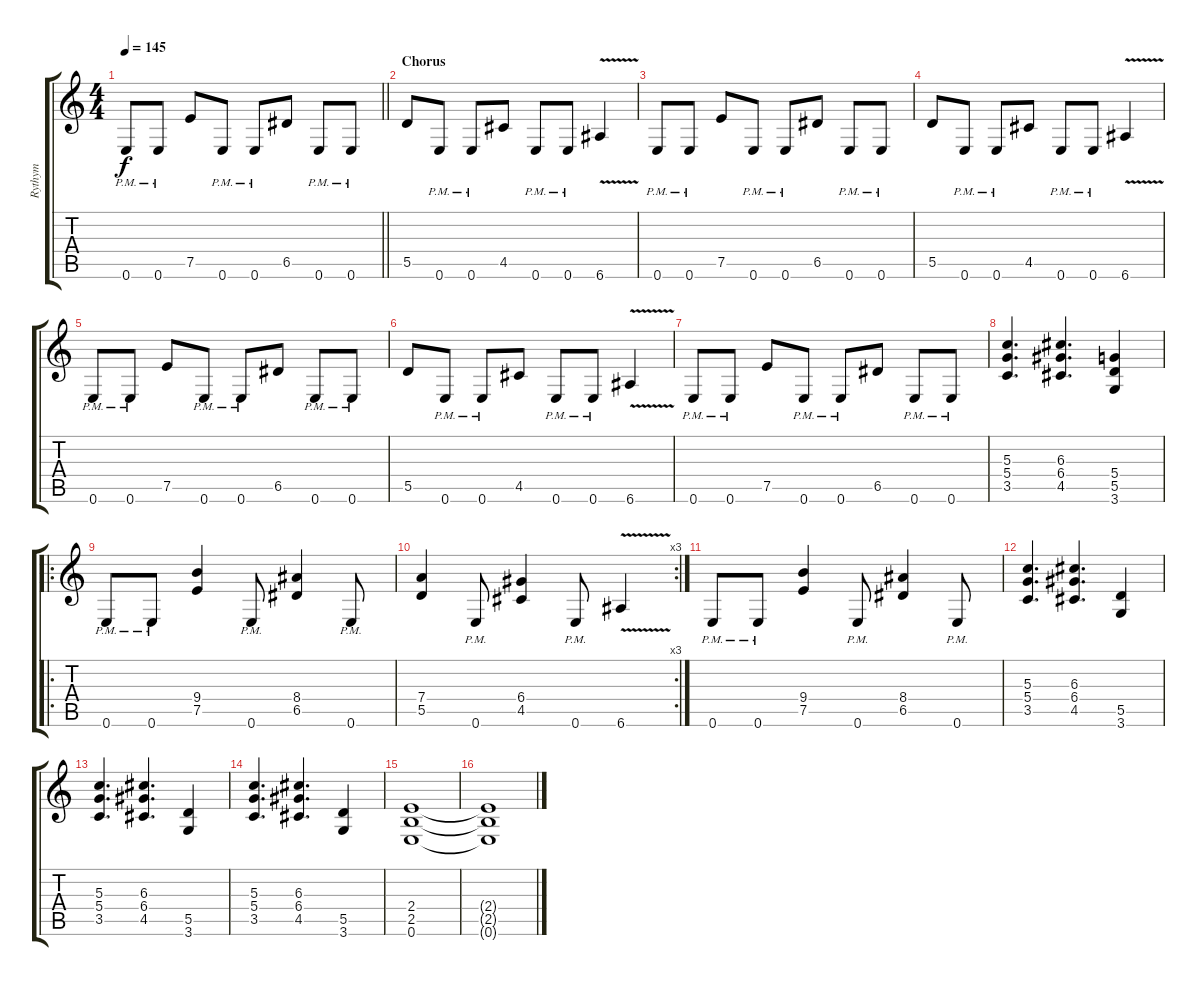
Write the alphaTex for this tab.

\track ("Rythym" "Rythym") {instrument distortionguitar}
\staff {score tabs}
\tuning (E4 B3 G3 D3 A2 E2) {hide}
\ts (4 4)
\tempo 145
\clef g2
\barLineRight lightlight
\ks c
0.6{pm}.8{dy f} 0.6{pm}.8 7.5.8 0.6{pm}.8 0.6{pm}.8 6.5.8 0.6{pm}.8 0.6{pm}.8 |
\section ("" "Chorus")
5.5.8 0.6{pm}.8 0.6{pm}.8 4.5.8 0.6{pm}.8 0.6{pm}.8 6.6{v}.4 |
0.6{pm}.8 0.6{pm}.8 7.5.8 0.6{pm}.8 0.6{pm}.8 6.5.8 0.6{pm}.8 0.6{pm}.8 |
5.5.8 0.6{pm}.8 0.6{pm}.8 4.5.8 0.6{pm}.8 0.6{pm}.8 6.6{v}.4 |
0.6{pm}.8 0.6{pm}.8 7.5.8 0.6{pm}.8 0.6{pm}.8 6.5.8 0.6{pm}.8 0.6{pm}.8 |
5.5.8 0.6{pm}.8 0.6{pm}.8 4.5.8 0.6{pm}.8 0.6{pm}.8 6.6{v}.4 |
0.6{pm}.8 0.6{pm}.8 7.5.8 0.6{pm}.8 0.6{pm}.8 6.5.8 0.6{pm}.8 0.6{pm}.8 |
(5.3 5.4 3.5).4{d} (6.3 6.4 4.5).4{d} (5.4 5.5 3.6).4 |
\ro
0.6{pm}.8 0.6{pm}.8 (9.4 7.5).4 0.6{pm}.8 (8.4 6.5).4 0.6{pm}.8 |
\rc 3
(7.4 5.5).4 0.6{pm}.8 (6.4 4.5).4 0.6{pm}.8 6.6{v}.4 |
0.6{pm}.8 0.6{pm}.8 (9.4 7.5).4 0.6{pm}.8 (8.4 6.5).4 0.6{pm}.8 |
(5.3 5.4 3.5).4{d} (6.3 6.4 4.5).4{d} (5.5 3.6).4 |
(5.3 5.4 3.5).4{d} (6.3 6.4 4.5).4{d} (5.5 3.6).4 |
(5.3 5.4 3.5).4{d} (6.3 6.4 4.5).4{d} (5.5 3.6).4 |
(2.4 2.5 0.6).1{volume 2} |
(2.4{t} 2.5{t} 0.6{t}).1
